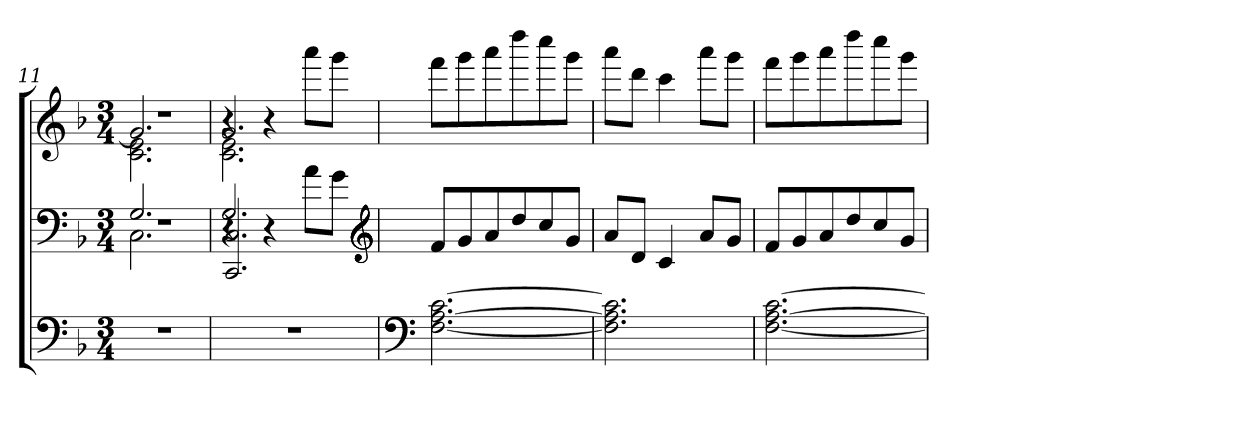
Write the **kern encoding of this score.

**kern	**kern	**kern
*part3	*part2	*part1
*staff3	*staff2	*staff1
*clefF4	*clefF4	*clefG2
*k[b-]	*k[b-]	*k[b-]
*M3/4	*M3/4	*M3/4
=11	=11	=11
*	*^	*^
*	*	*^	*	*^
2.r	2.G	2.C	2.r	2.r	2.g/]	2.e 2.c\
=12	=12	=12	=12	=12	=12	=12
2.r	2.G	4r	2.C 2.CC	2.g	4r	2.e 2.c\
.	.	4r	.	.	4r	.
.	.	8aL	.	.	8aaaL	.
.	.	8gJ	.	.	8gggJ	.
*	*v	*v	*v	*	*	*
*	*	*v	*v	*v
*	*clefG2	*
=13	=13	=13
*clefF4	*	*
[2.c [2.A [2.F	8fL	8fffL
.	8g	8ggg
.	8a	8aaa
.	8dd	8dddd
.	8cc	8cccc
.	8gJ	8gggJ
=14	=14	=14
2.c] 2.A] 2.F]	8aL	8aaaL
.	8dJ	8dddJ
.	4c	4ccc
.	8aL	8aaaL
.	8gJ	8gggJ
=15	=15	=15
[2.c [2.A [2.F	8fL	8fffL
.	8g	8ggg
.	8a	8aaa
.	8dd	8dddd
.	8cc	8cccc
.	8gJ	8gggJ
=	=	=
*-	*-	*-
